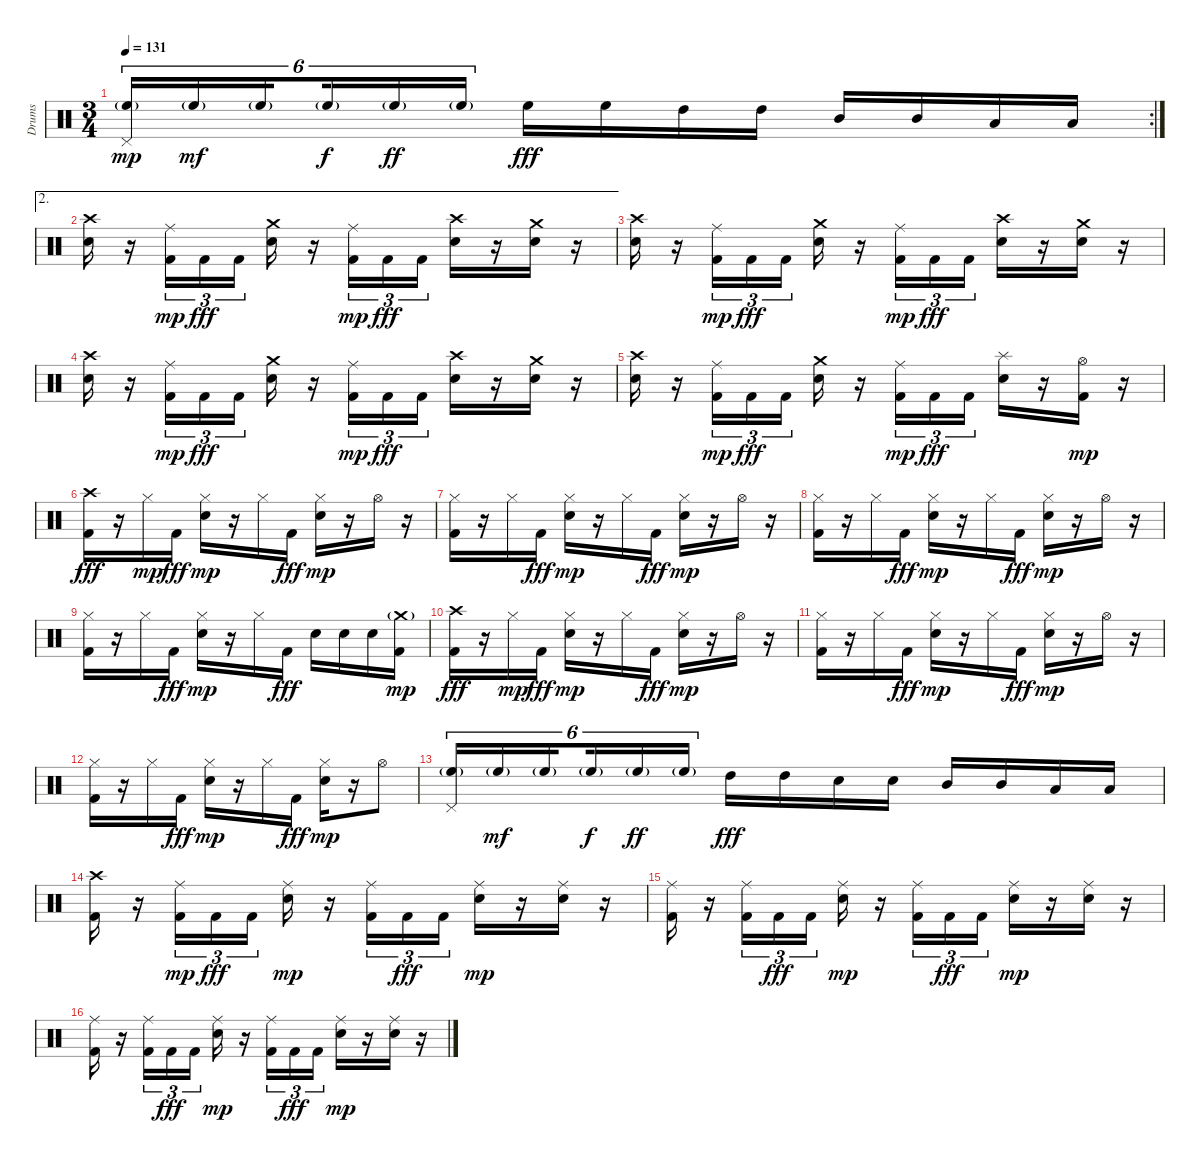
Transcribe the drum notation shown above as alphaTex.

\track ("Drums" "Drums") {instrument percussion}
\staff {score}
\articulation defaults
\rc 2
\ts (3 4)
\tempo 131
\clef neutral
\ks c
("High Floor Tom (hit)"{g} "Pedal Hi-Hat (hit)").16{tu (6 4) dy mp} "High Floor Tom (hit)"{g}.16{tu (6 4) dy mf} "High Floor Tom (hit)"{g}.16{tu (6 4) beam splitsecondary} "High Floor Tom (hit)"{g}.16{tu (6 4) dy f} "High Floor Tom (hit)"{g}.16{tu (6 4) dy ff} "High Floor Tom (hit)"{g}.16{tu (6 4)} "High Floor Tom (hit)".16{dy fff} "High Floor Tom (hit)".16 "High Tom (hit)".16 "High Tom (hit)".16 "Mid Tom (hit)".16 "Mid Tom (hit)".16 "Low Tom (hit)".16 "Low Tom (hit)".16 |
\ae 2
("Electric Snare (hit)" "Crash high (hit)").16 r.16 ("Kick (hit) 2" "Ride (middle)").16{tu (3 2) dy mp} "Kick (hit) 2".16{tu (3 2) dy fff} "Kick (hit) 2".16{tu (3 2)} ("Electric Snare (hit)" "Crash medium (hit)").16 r.16 ("Kick (hit) 2" "Ride (middle)").16{tu (3 2) dy mp} "Kick (hit) 2".16{tu (3 2) dy fff} "Kick (hit) 2".16{tu (3 2)} ("Electric Snare (hit)" "Crash high (hit)").16 r.16 ("Electric Snare (hit)" "Crash medium (hit)").16 r.16 |
("Electric Snare (hit)" "Crash high (hit)").16 r.16 ("Kick (hit) 2" "Ride (middle)").16{tu (3 2) dy mp} "Kick (hit) 2".16{tu (3 2) dy fff} "Kick (hit) 2".16{tu (3 2)} ("Electric Snare (hit)" "Crash medium (hit)").16 r.16 ("Kick (hit) 2" "Ride (middle)").16{tu (3 2) dy mp} "Kick (hit) 2".16{tu (3 2) dy fff} "Kick (hit) 2".16{tu (3 2)} ("Electric Snare (hit)" "Crash high (hit)").16 r.16 ("Electric Snare (hit)" "Crash medium (hit)").16 r.16 |
("Electric Snare (hit)" "Crash high (hit)").16 r.16 ("Kick (hit) 2" "Ride (middle)").16{tu (3 2) dy mp} "Kick (hit) 2".16{tu (3 2) dy fff} "Kick (hit) 2".16{tu (3 2)} ("Electric Snare (hit)" "Crash medium (hit)").16 r.16 ("Kick (hit) 2" "Ride (middle)").16{tu (3 2) dy mp} "Kick (hit) 2".16{tu (3 2) dy fff} "Kick (hit) 2".16{tu (3 2)} ("Electric Snare (hit)" "Crash high (hit)").16 r.16 ("Electric Snare (hit)" "Crash medium (hit)").16 r.16 |
("Electric Snare (hit)" "Crash high (hit)").16 r.16 ("Kick (hit) 2" "Ride (middle)").16{tu (3 2) dy mp} "Kick (hit) 2".16{tu (3 2) dy fff} "Kick (hit) 2".16{tu (3 2)} ("Electric Snare (hit)" "Crash medium (hit)").16 r.16 ("Kick (hit) 2" "Ride (middle)").16{tu (3 2) dy mp} "Kick (hit) 2".16{tu (3 2) dy fff} "Kick (hit) 2".16{tu (3 2)} ("Electric Snare (hit)" "Splash (hit)").16 r.16 ("Kick (hit) 2" "Hi-Hat (open)").16{dy mp} r.16 |
("Kick (hit) 2" "Crash high (hit)").16{dy fff} r.16 "Hi-Hat (closed)".16{dy mp} "Kick (hit) 2".16{dy fff} ("Electric Snare (hit)" "Hi-Hat (closed)").16{dy mp} r.16 "Hi-Hat (closed)".16 "Kick (hit) 2".16{dy fff} ("Electric Snare (hit)" "Hi-Hat (closed)").16{dy mp} r.16 "Hi-Hat (open)".16 r.16 |
("Kick (hit) 2" "Hi-Hat (closed)").16 r.16 "Hi-Hat (closed)".16 "Kick (hit) 2".16{dy fff} ("Electric Snare (hit)" "Hi-Hat (closed)").16{dy mp} r.16 "Hi-Hat (closed)".16 "Kick (hit) 2".16{dy fff} ("Electric Snare (hit)" "Hi-Hat (closed)").16{dy mp} r.16 "Hi-Hat (open)".16 r.16 |
("Kick (hit) 2" "Hi-Hat (closed)").16 r.16 "Hi-Hat (closed)".16 "Kick (hit) 2".16{dy fff} ("Electric Snare (hit)" "Hi-Hat (closed)").16{dy mp} r.16 "Hi-Hat (closed)".16 "Kick (hit) 2".16{dy fff} ("Electric Snare (hit)" "Hi-Hat (closed)").16{dy mp} r.16 "Hi-Hat (open)".16 r.16 |
("Kick (hit) 2" "Hi-Hat (closed)").16 r.16 "Hi-Hat (closed)".16 "Kick (hit) 2".16{dy fff} ("Electric Snare (hit)" "Hi-Hat (closed)").16{dy mp} r.16 "Hi-Hat (closed)".16 "Kick (hit) 2".16{dy fff} "Electric Snare (hit)".16 "Electric Snare (hit)".16 "Electric Snare (hit)".16 ("Kick (hit) 2" "Crash medium (hit)"{g}).16{dy mp} |
("Kick (hit) 2" "Crash high (hit)").16{dy fff} r.16 "Hi-Hat (closed)".16{dy mp} "Kick (hit) 2".16{dy fff} ("Electric Snare (hit)" "Hi-Hat (closed)").16{dy mp} r.16 "Hi-Hat (closed)".16 "Kick (hit) 2".16{dy fff} ("Electric Snare (hit)" "Hi-Hat (closed)").16{dy mp} r.16 "Hi-Hat (open)".16 r.16 |
("Kick (hit) 2" "Hi-Hat (closed)").16 r.16 "Hi-Hat (closed)".16 "Kick (hit) 2".16{dy fff} ("Electric Snare (hit)" "Hi-Hat (closed)").16{dy mp} r.16 "Hi-Hat (closed)".16 "Kick (hit) 2".16{dy fff} ("Electric Snare (hit)" "Hi-Hat (closed)").16{dy mp} r.16 "Hi-Hat (open)".16 r.16 |
("Kick (hit) 2" "Hi-Hat (closed)").16 r.16 "Hi-Hat (closed)".16 "Kick (hit) 2".16{dy fff} ("Electric Snare (hit)" "Hi-Hat (closed)").16{dy mp} r.16 "Hi-Hat (closed)".16 "Kick (hit) 2".16{dy fff} ("Electric Snare (hit)" "Hi-Hat (closed)").16{dy mp} r.16 "Hi-Hat (open)".8 |
("High Floor Tom (hit)"{g} "Pedal Hi-Hat (hit)").16{tu (6 4)} "High Floor Tom (hit)"{g}.16{tu (6 4) dy mf} "High Floor Tom (hit)"{g}.16{tu (6 4) beam splitsecondary} "High Floor Tom (hit)"{g}.16{tu (6 4) dy f} "High Floor Tom (hit)"{g}.16{tu (6 4) dy ff} "High Floor Tom (hit)"{g}.16{tu (6 4)} "High Tom (hit)".16{dy fff} "High Tom (hit)".16 "Electric Snare (hit)".16 "Electric Snare (hit)".16 "Mid Tom (hit)".16 "Mid Tom (hit)".16 "Low Tom (hit)".16 "Low Tom (hit)".16 |
("Kick (hit) 2" "Crash high (hit)").16 r.16 ("Kick (hit) 2" "Ride (middle)").16{tu (3 2) dy mp} "Kick (hit) 2".16{tu (3 2) dy fff} "Kick (hit) 2".16{tu (3 2)} ("Electric Snare (hit)" "Ride (middle)").16{dy mp} r.16 ("Kick (hit) 2" "Ride (middle)").16{tu (3 2)} "Kick (hit) 2".16{tu (3 2) dy fff} "Kick (hit) 2".16{tu (3 2)} ("Electric Snare (hit)" "Ride (middle)").16{dy mp} r.16 ("Electric Snare (hit)" "Ride (middle)").16 r.16 |
("Kick (hit) 2" "Ride (middle)").16 r.16 ("Kick (hit) 2" "Ride (middle)").16{tu (3 2)} "Kick (hit) 2".16{tu (3 2) dy fff} "Kick (hit) 2".16{tu (3 2)} ("Electric Snare (hit)" "Ride (middle)").16{dy mp} r.16 ("Kick (hit) 2" "Ride (middle)").16{tu (3 2)} "Kick (hit) 2".16{tu (3 2) dy fff} "Kick (hit) 2".16{tu (3 2)} ("Electric Snare (hit)" "Ride (middle)").16{dy mp} r.16 ("Electric Snare (hit)" "Ride (middle)").16 r.16 |
("Kick (hit) 2" "Ride (middle)").16 r.16 ("Kick (hit) 2" "Ride (middle)").16{tu (3 2)} "Kick (hit) 2".16{tu (3 2) dy fff} "Kick (hit) 2".16{tu (3 2)} ("Electric Snare (hit)" "Ride (middle)").16{dy mp} r.16 ("Kick (hit) 2" "Ride (middle)").16{tu (3 2)} "Kick (hit) 2".16{tu (3 2) dy fff} "Kick (hit) 2".16{tu (3 2)} ("Electric Snare (hit)" "Ride (middle)").16{dy mp} r.16 ("Electric Snare (hit)" "Ride (middle)").16 r.16
